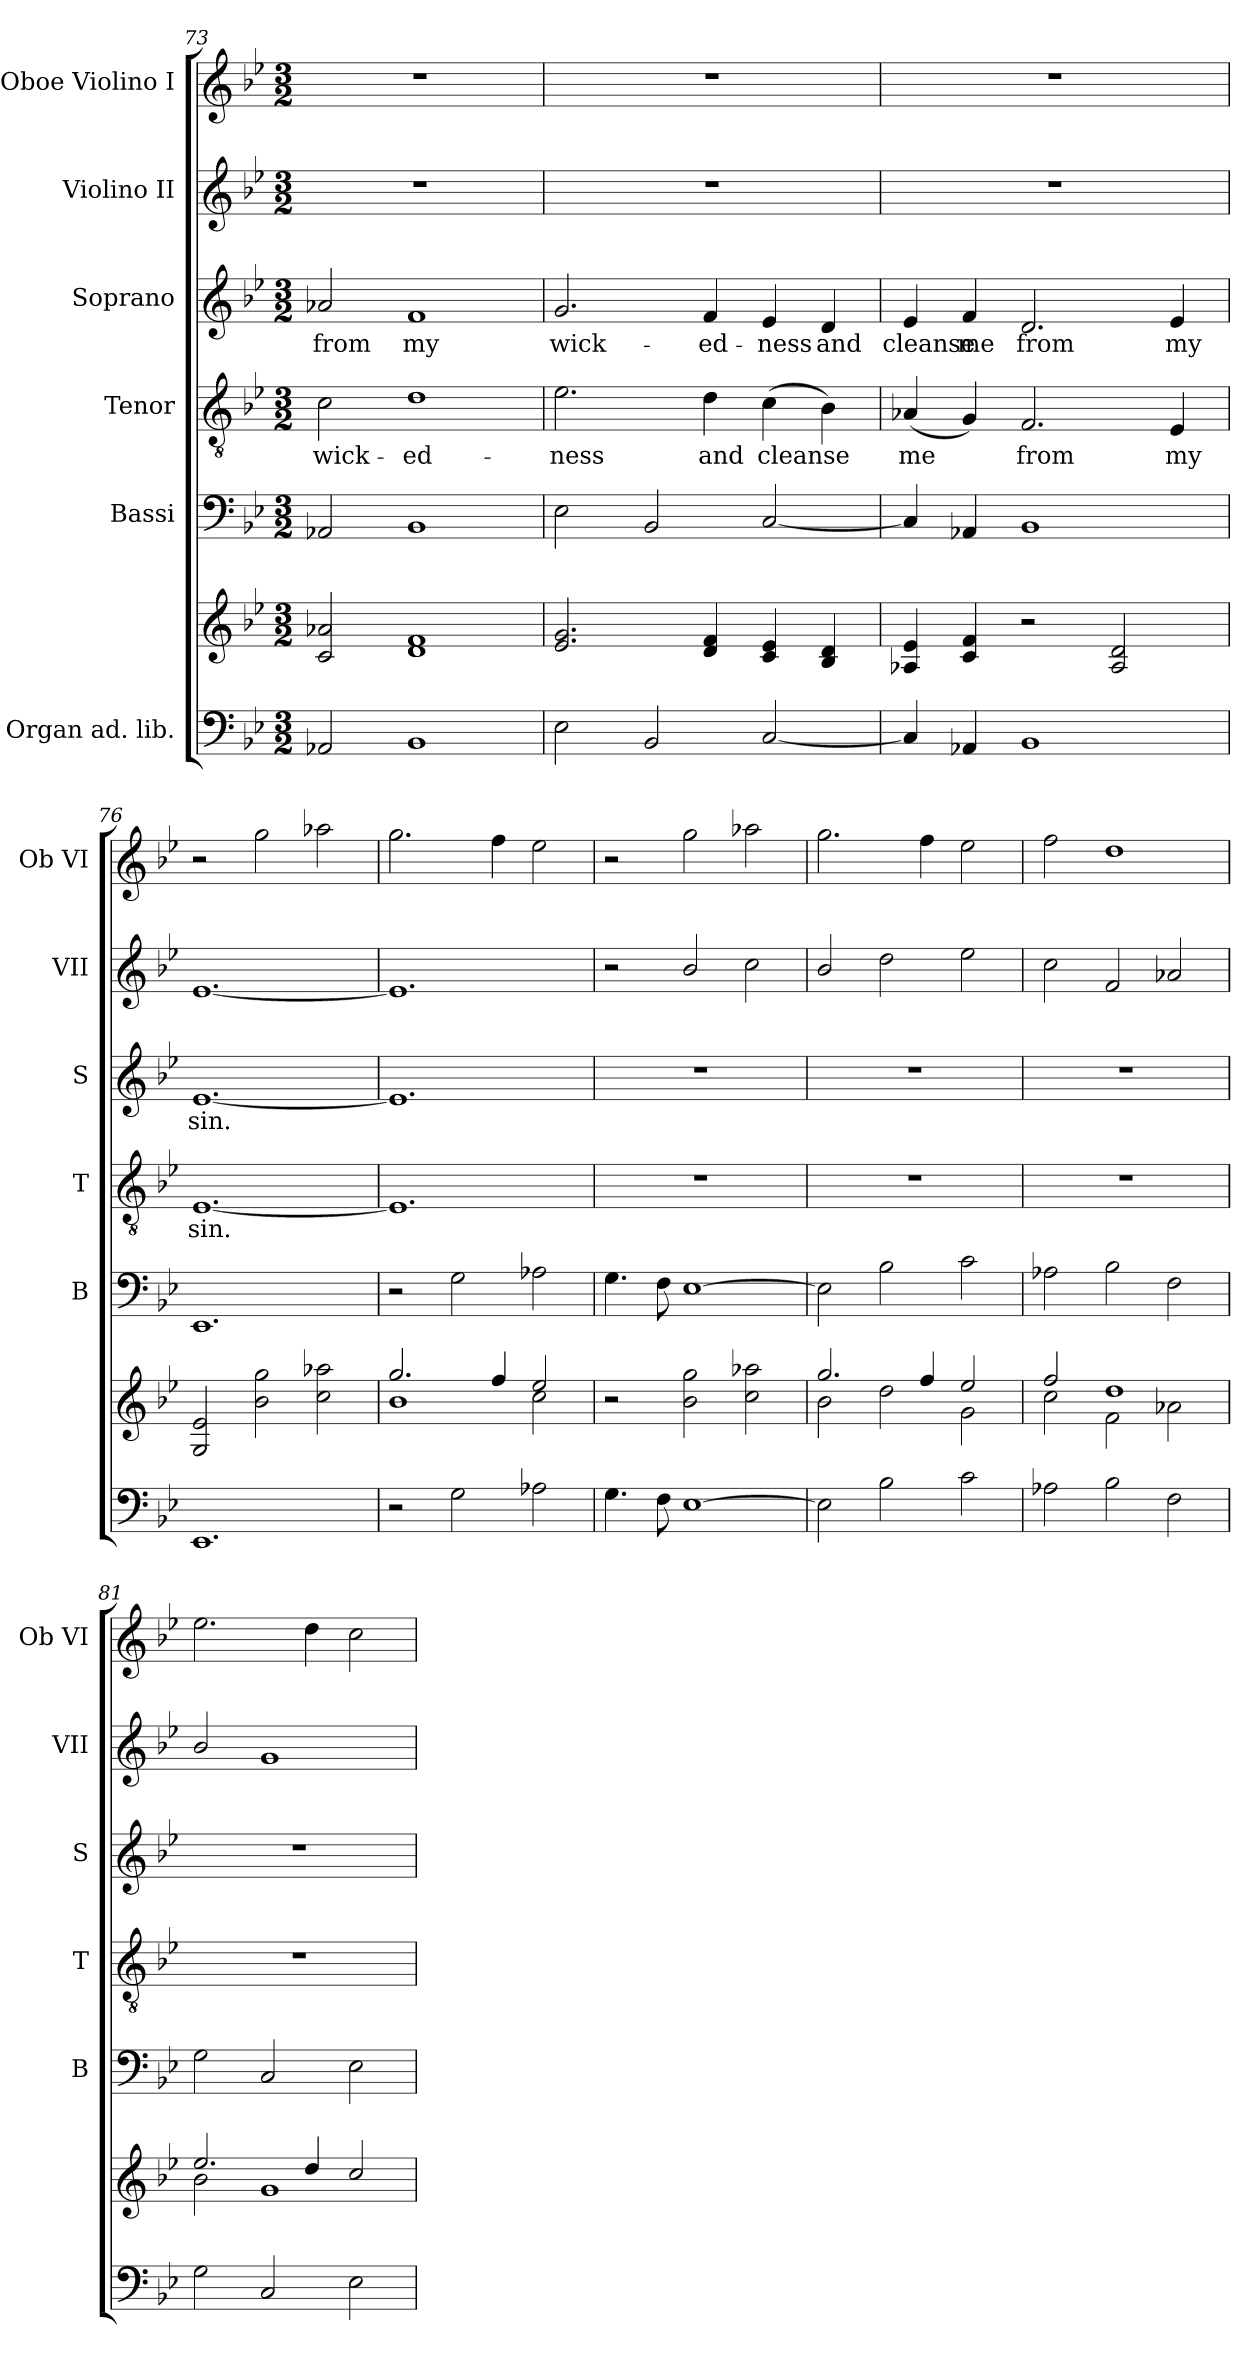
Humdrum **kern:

**kern	**kern	**kern	**kern	**text	**kern	**text	**kern	**kern
*part6	*part6	*part5	*part4	*part4	*part3	*part3	*part2	*part1
*staff7	*staff6	*staff5	*staff4	*staff4	*staff3	*staff3	*staff2	*staff1
*I"Organ ad. lib.	*	*I"Bassi	*I"Tenor	*	*I"Soprano	*	*I"Violino II	*I"Oboe Violino I
*	*	*I'B	*I'T	*	*I'S	*	*I'VII	*I'Ob VI
*clefF4	*clefG2	*clefF4	*clefGv2	*	*clefG2	*	*clefG2	*clefG2
*k[b-e-]	*k[b-e-]	*k[b-e-]	*k[b-e-]	*	*k[b-e-]	*	*k[b-e-]	*k[b-e-]
*B-:	*B-:	*B-:	*B-:	*	*B-:	*	*B-:	*B-:
*M3/2	*M3/2	*M3/2	*M3/2	*	*M3/2	*	*M3/2	*M3/2
=73	=73	=73	=73	=73	=73	=73	=73	=73
2AA-X/	2c/ 2a-X/	2AA-X/	2c\	wick-	2a-X/	from	1.r	1.r
1BB-	1d 1f	1BB-	1d	-ed-	1f	my	.	.
!!LO:PB:g=z
=74	=74	=74	=74	=74	=74	=74	=74	=74
2E-\	2.e-/ 2.g/	2E-\	2.e-\	-ness	2.g/	wick-	1.r	1.r
2BB-/	.	2BB-/	.	.	.	.	.	.
.	4d/ 4f/	.	4d\	and	4f/	-ed-	.	.
[2C/	4c/ 4e-/	[2C/	(>4c\	cleanse	4e-/	-ness	.	.
.	4B-/ 4d/	.	4B-\)	.	4d/	and	.	.
=75	=75	=75	=75	=75	=75	=75	=75	=75
4C/]	4A-X/ 4e-/	4C/]	(<4A-X/	me	4e-/	cleanse	1.r	1.r
4AA-X/	4c/ 4f/	4AA-X/	4G/)	.	4f/	me	.	.
1BB-	2r	1BB-	2.F/	from	2.d/	from	.	.
.	2A-/ 2d/	.	.	.	.	.	.	.
.	.	.	4E-/	my	4e-/	my	.	.
=76	=76	=76	=76	=76	=76	=76	=76	=76
1.EE-	2G/ 2e-/	1.EE-	[1.E-	sin.	[1.e-	sin.	[1.e-	2r
.	2b-\ 2gg\	.	.	.	.	.	.	2gg\
.	2cc\ 2aa-X\	.	.	.	.	.	.	2aa-X\
=77	=77	=77	=77	=77	=77	=77	=77	=77
*	*^	*	*	*	*	*	*	*
2r	2.gg/	1b-	2r	1.E-]	.	1.e-]	.	1.e-]	2.gg\
2G\	.	.	2G\	.	.	.	.	.	.
.	4ff/	.	.	.	.	.	.	.	4ff\
2A-X\	2ee-/	2cc\	2A-X\	.	.	.	.	.	2ee-\
=78	=78	=78	=78	=78	=78	=78	=78	=78	=78
4.G\	2r	2ryy	4.G\	1.r	.	1.r	.	2r	2r
8F\	.	.	8F\	.	.	.	.	.	.
[1E-	2b-\ 2gg\	1ryy	[1E-	.	.	.	.	2b-/	2gg\
.	2cc\ 2aa-X\	.	.	.	.	.	.	2cc\	2aa-X\
!!LO:LB:g=z
=79	=79	=79	=79	=79	=79	=79	=79	=79	=79
2E-\]	2.gg/	2b-\	2E-\]	1.r	.	1.r	.	2b-/	2.gg\
2B-\	.	2dd\	2B-\	.	.	.	.	2dd\	.
.	4ff/	.	.	.	.	.	.	.	4ff\
2c\	2ee-/	2g\	2c\	.	.	.	.	2ee-\	2ee-\
=80	=80	=80	=80	=80	=80	=80	=80	=80	=80
2A-X\	2ff/	2cc\	2A-X\	1.r	.	1.r	.	2cc\	2ff\
2B-\	1dd	2f\	2B-\	.	.	.	.	2f/	1dd
2F\	.	2a-X\	2F\	.	.	.	.	2a-X/	.
=81	=81	=81	=81	=81	=81	=81	=81	=81	=81
2G\	2.ee-/	2b-\	2G\	1.r	.	1.r	.	2b-/	2.ee-\
2C/	.	1g	2C/	.	.	.	.	1g	.
.	4dd/	.	.	.	.	.	.	.	4dd\
2E-\	2cc/	.	2E-\	.	.	.	.	.	2cc\
*	*v	*v	*	*	*	*	*	*	*
=	=	=	=	=	=	=	=	=
*-	*-	*-	*-	*-	*-	*-	*-	*-
